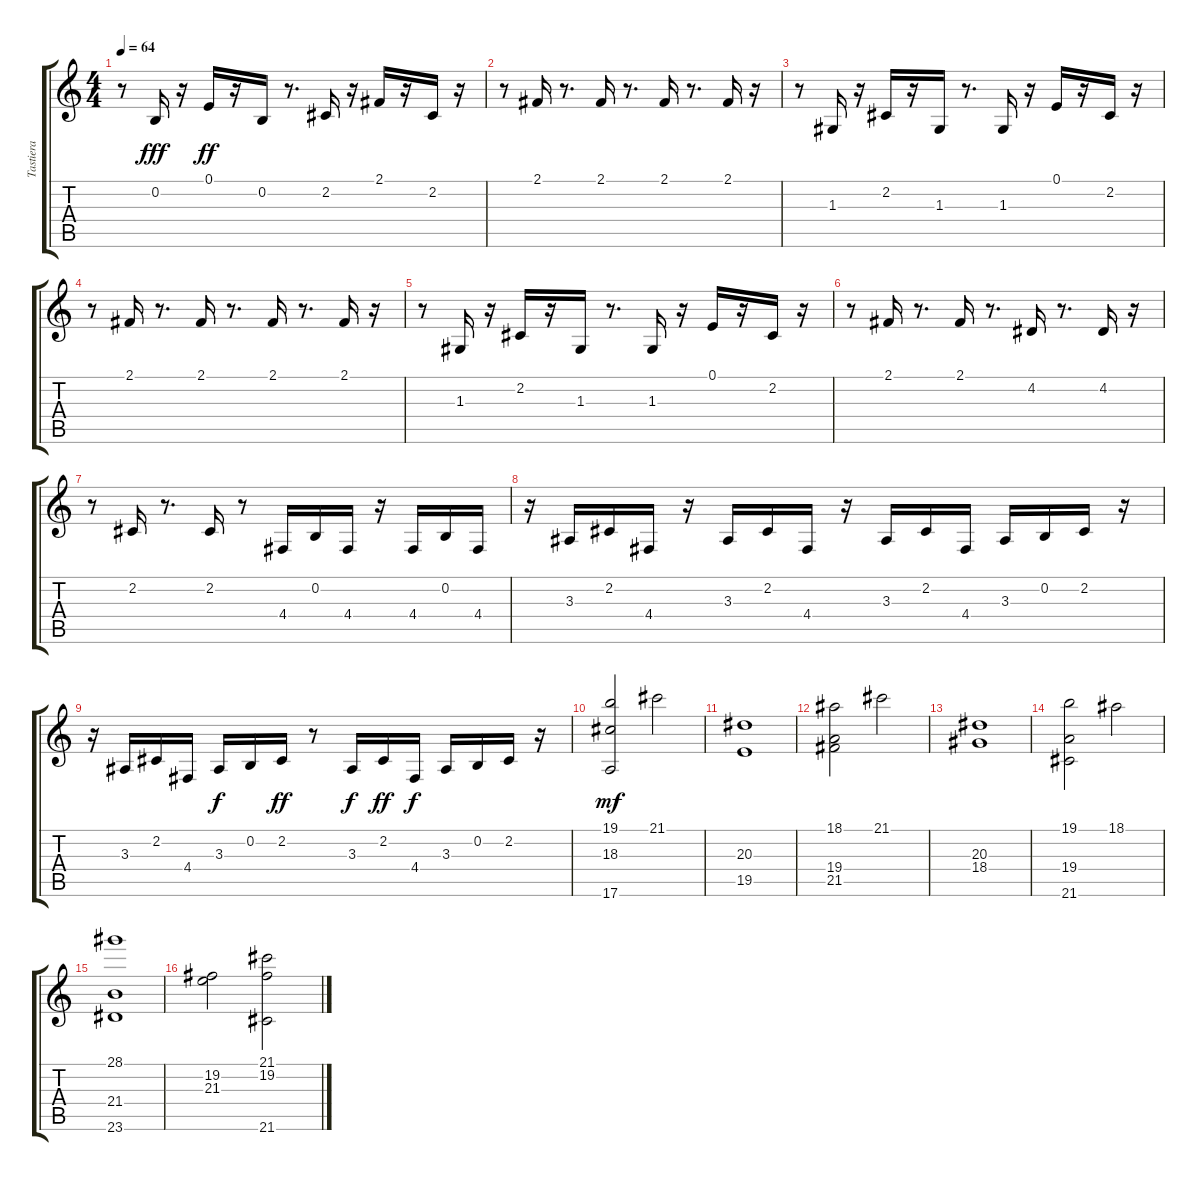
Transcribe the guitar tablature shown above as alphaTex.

\track ("Tastiera" "Tastiera") {instrument stringensemble2}
\staff {score tabs}
\tuning (E4 B3 G3 D3 A2 E2) {hide}
\ts (4 4)
\tempo 64
\clef g2
\ks c
r.8{dy mp instrument stringensemble1} 0.2.16{dy fff} r.16 0.1.16{dy ff} r.16 0.2.16 r.8{d} 2.2.16 r.16 2.1.16 r.16 2.2.16 r.16 |
r.8 2.1.16 r.8{d} 2.1.16 r.8{d} 2.1.16 r.8{d} 2.1.16 r.16 |
r.8 1.3.16 r.16 2.2.16 r.16 1.3.16 r.8{d} 1.3.16 r.16 0.1.16 r.16 2.2.16 r.16 |
r.8 2.1.16 r.8{d} 2.1.16 r.8{d} 2.1.16 r.8{d} 2.1.16 r.16 |
r.8 1.3.16 r.16 2.2.16 r.16 1.3.16 r.8{d} 1.3.16 r.16 0.1.16 r.16 2.2.16 r.16 |
r.8 2.1.16 r.8{d} 2.1.16 r.8{d} 4.2.16 r.8{d} 4.2.16 r.16 |
r.8 2.2.16 r.8{d} 2.2.16 r.8 4.4.16 0.2.16 4.4.16 r.16 4.4.16 0.2.16 4.4.16 |
r.16 3.3.16 2.2.16 4.4.16 r.16 3.3.16 2.2.16 4.4.16 r.16 3.3.16 2.2.16 4.4.16 3.3.16 0.2.16 2.2.16 r.16 |
r.16 3.3.16 2.2.16 4.4.16 3.3.16{dy f} 0.2.16 2.2.16{dy ff} r.8 3.3.16{dy f} 2.2.16{dy ff} 4.4.16{dy f} 3.3.16 0.2.16 2.2.16 r.16 |
(19.1 18.3 17.6).2{dy mf instrument stringensemble2} 21.1.2 |
(20.3 19.5).1 |
(18.1 19.4 21.5).2 21.1.2 |
(20.3 18.4).1 |
(19.1 19.4 21.6).2 18.1.2 |
(28.1 21.4 23.6).1 |
(19.2 21.3).2 (21.1 19.2 21.6).2
